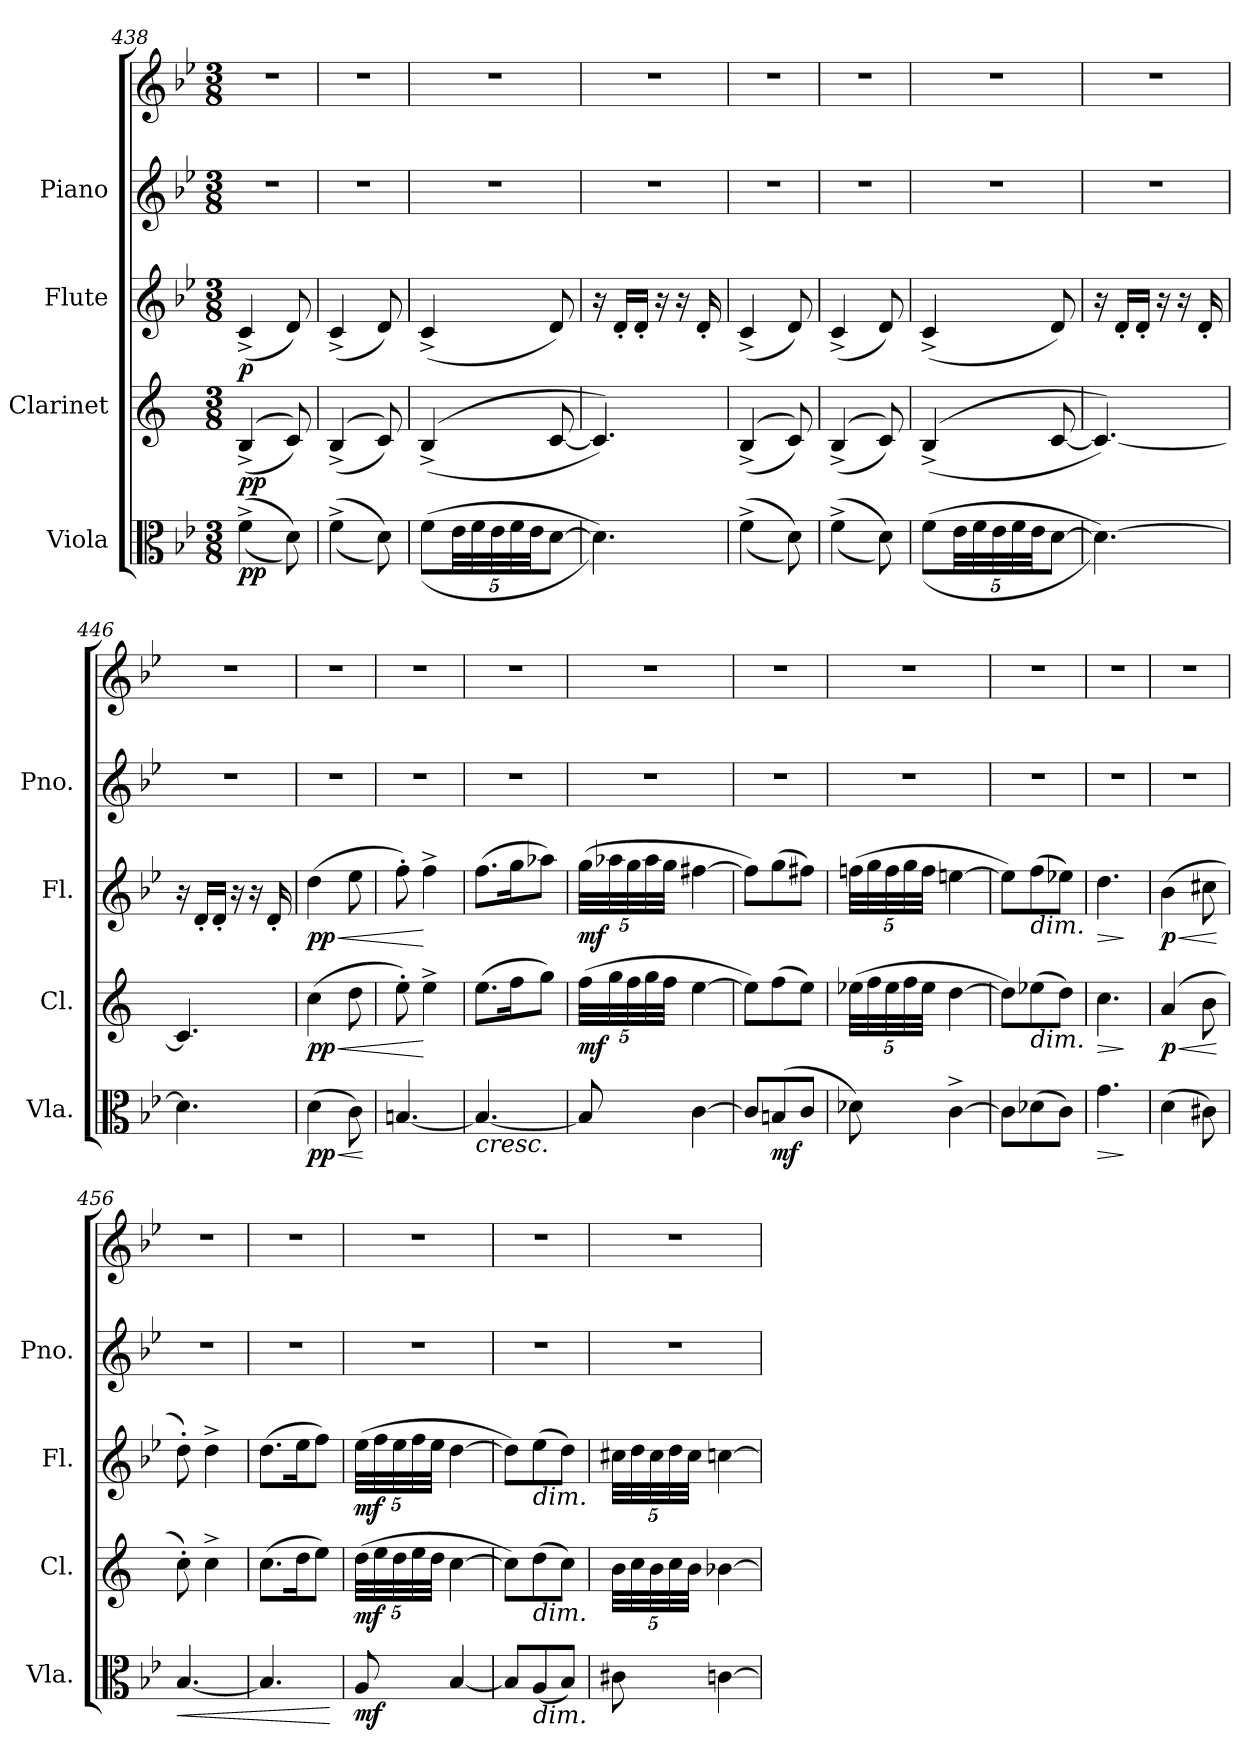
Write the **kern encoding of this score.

**kern	**dynam	**kern	**dynam	**kern	**dynam	**kern	**kern
*part4	*part4	*part3	*part3	*part2	*part2	*part1	*part1
*staff5	*staff5	*staff4	*staff4	*staff3	*staff3	*staff2	*staff1
*I"Viola	*	*I"Clarinet	*	*I"Flute	*	*I"Piano	*
*I'Vla.	*	*I'Cl.	*	*I'Fl.	*	*I'Pno.	*
*clefC3	*	*clefG2	*	*clefG2	*	*clefG2	*clefG2
*	*	*ITrd1c2	*	*	*	*	*
*k[b-e-]	*	*k[b-e-]	*	*k[b-e-]	*	*k[b-e-]	*k[b-e-]
*M3/8	*	*M3/8	*	*M3/8	*	*M3/8	*M3/8
=438	=438	=438	=438	=438	=438	=438	=438
!	!LO:DY:b	!	!	!	!	!	!
!	!LO:DY:n=1:b	!	!LO:DY:b	!	!	!	!
!	!	!	!LO:DY:n=1:b	!	!LO:DY:b	!	!
(>(>4f^\	p p	(<(<4A^/	p p	(<4c^/	p	4.r	4.r
8d\))	.	8B-/))	.	8d/)	.	.	.
=439	=439	=439	=439	=439	=439	=439	=439
(>(>4f^\	.	(<(<4A^/	.	(<4c^/	.	4.r	4.r
8d\))	.	8B-/))	.	8d/)	.	.	.
=440	=440	=440	=440	=440	=440	=440	=440
(>(>8f\L	.	(<(<4A^/	.	(<4c^/	.	4.r	4.r
*Xbrackettup	*	*	*	*	*	*	*
40e-\LL	.	.	.	.	.	.	.
40f\	.	.	.	.	.	.	.
40e-\	.	.	.	.	.	.	.
40f\	.	.	.	.	.	.	.
40e-\JJ	.	.	.	.	.	.	.
[8d\J	.	[8B-/	.	8d/)	.	.	.
=441	=441	=441	=441	=441	=441	=441	=441
4.d\]))	.	4.B-/]))	.	16r	.	4.r	4.r
.	.	.	.	16d'/LL	.	.	.
.	.	.	.	16d'/JJ	.	.	.
.	.	.	.	16r	.	.	.
.	.	.	.	16r	.	.	.
.	.	.	.	16d'/	.	.	.
=442	=442	=442	=442	=442	=442	=442	=442
(>(>4f^\	.	(<(<4A^/	.	(<4c^/	.	4.r	4.r
8d\))	.	8B-/))	.	8d/)	.	.	.
=443	=443	=443	=443	=443	=443	=443	=443
(>(>4f^\	.	(<(<4A^/	.	(<4c^/	.	4.r	4.r
8d\))	.	8B-/))	.	8d/)	.	.	.
=444	=444	=444	=444	=444	=444	=444	=444
(>(>8f\L	.	(<(<4A^/	.	(<4c^/	.	4.r	4.r
40e-\LL	.	.	.	.	.	.	.
40f\	.	.	.	.	.	.	.
40e-\	.	.	.	.	.	.	.
40f\	.	.	.	.	.	.	.
40e-\JJ	.	.	.	.	.	.	.
[8d\J	.	[8B-/	.	8d/)	.	.	.
!!LO:LB:g=z
=445	=445	=445	=445	=445	=445	=445	=445
4.d\_))	.	4.B-/_))	.	16r	.	4.r	4.r
.	.	.	.	16d'/LL	.	.	.
.	.	.	.	16d'/JJ	.	.	.
.	.	.	.	16r	.	.	.
.	.	.	.	16r	.	.	.
.	.	.	.	16d'/	.	.	.
=446	=446	=446	=446	=446	=446	=446	=446
4.d\]	.	4.B-/]	.	16r	.	4.r	4.r
.	.	.	.	16d'/LL	.	.	.
.	.	.	.	16d'/JJ	.	.	.
.	.	.	.	16r	.	.	.
.	.	.	.	16r	.	.	.
.	.	.	.	16d'/	.	.	.
=447	=447	=447	=447	=447	=447	=447	=447
!	!LO:HP:b	!	!LO:HP:b	!	!LO:HP:b	!	!
!	!LO:DY:n=1:b	!	!LO:DY:n=1:b	!	!LO:DY:n=1:b	!	!
(>4d\	< pp	(>4b-\	< pp	(>4dd\	< pp	4.r	4.r
8c\)	.	8cc\	.	8ee-\	.	.	.
.	[	.	.	.	.	.	.
=448	=448	=448	=448	=448	=448	=448	=448
[4.Bn/	.	8dd'\)	.	8ff'\)	.	4.r	4.r
.	.	4dd^\	[	4ff^\	[	.	.
=449	=449	=449	=449	=449	=449	=449	=449
!LO:TX:b:i:t=cresc.	!	!	!	!	!	!	!
4.B/_	.	(>8.dd\L	.	(>8.ff\L	.	4.r	4.r
.	.	16ee-\K	.	16gg\K	.	.	.
.	.	8ff\J)	.	8aa-X\J)	.	.	.
=450	=450	=450	=450	=450	=450	=450	=450
*	*	*Xbrackettup	*	*Xbrackettup	*	*	*
!	!	!	!LO:DY:b	!	!LO:DY:b	!	!
8B/]	.	(>40ee-\LLL	mf	(>40gg\LLL	mf	4.r	4.r
.	.	40ff\	.	40aa-X\	.	.	.
.	.	40ee-\	.	40gg\	.	.	.
.	.	40ff\	.	40aa-\	.	.	.
.	.	40ee-\JJJ	.	40gg\JJJ	.	.	.
[4c\	.	[4dd\	.	[4ff#X\	.	.	.
=451	=451	=451	=451	=451	=451	=451	=451
8c/L]	.	8dd\L])	.	8ff#\L])	.	4.r	4.r
!	!LO:DY:b	!	!	!	!	!	!
(<8Bn/	mf	(>8ee-\	.	(>8gg\	.	.	.
8c/J	.	8dd\J)	.	8ff#X\J)	.	.	.
=452	=452	=452	=452	=452	=452	=452	=452
8d-X\)	.	(>40dd-X\LLL	.	(>40ffn\LLL	.	4.r	4.r
.	.	40ee-\	.	40gg\	.	.	.
.	.	40dd-\	.	40ff\	.	.	.
.	.	40ee-\	.	40gg\	.	.	.
.	.	40dd-\JJJ	.	40ff\JJJ	.	.	.
[4c^\	.	[4cc\	.	[4een\	.	.	.
!!LO:PB:g=z
=453	=453	=453	=453	=453	=453	=453	=453
8c\L]	.	8cc\L])	.	8ee\L])	.	4.r	4.r
!	!	!	!	!LO:TX:b:i:t=dim.	!	!	!
!	!	!LO:TX:b:i:t=dim.	!	!	!	!	!
(>8d-X\	.	(>8dd-X\	.	(>8ff\	.	.	.
8c\J)	.	8cc\J)	.	8ee-X\J)	.	.	.
=454	=454	=454	=454	=454	=454	=454	=454
!	!LO:HP:b	!	!LO:HP:b	!	!LO:HP:b	!	!
4.g\	>	4.b-\	>	4.dd\	>	4.r	4.r
.	]	.	]	.	]	.	.
=455	=455	=455	=455	=455	=455	=455	=455
!	!	!	!LO:HP:b	!	!LO:HP:b	!	!
!	!	!	!LO:DY:n=1:b	!	!LO:DY:n=1:b	!	!
(>4d\	.	(>4g/	< p	(>4b-\	< p	4.r	4.r
8c#X\)	.	8a\	.	8cc#X\	.	.	.
.	.	.	[	.	[	.	.
=456	=456	=456	=456	=456	=456	=456	=456
!	!LO:HP:b	!	!	!	!	!	!
[4.B-/	<	8b-'\)	.	8dd'\)	.	4.r	4.r
.	.	4b-^\	.	4dd^\	.	.	.
=457	=457	=457	=457	=457	=457	=457	=457
4.B-/]	.	(>8.b-\L	.	(>8.dd\L	.	4.r	4.r
.	.	16cc\K	.	16ee-\K	.	.	.
.	.	8dd\J)	.	8ff\J)	.	.	.
.	[	.	.	.	.	.	.
=458	=458	=458	=458	=458	=458	=458	=458
!	!LO:DY:b	!	!LO:DY:b	!	!LO:DY:b	!	!
8A/	mf	(>40cc\LLL	mf	(>40ee-\LLL	mf	4.r	4.r
.	.	40dd\	.	40ff\	.	.	.
.	.	40cc\	.	40ee-\	.	.	.
.	.	40dd\	.	40ff\	.	.	.
.	.	40cc\JJJ	.	40ee-\JJJ	.	.	.
[4B-/	.	[4b-\	.	[4dd\	.	.	.
=459	=459	=459	=459	=459	=459	=459	=459
8B-/L]	.	8b-\L])	.	8dd\L])	.	4.r	4.r
!	!	!	!	!LO:TX:b:i:t=dim.	!	!	!
!	!	!LO:TX:b:i:t=dim.	!	!	!	!	!
!LO:TX:b:i:t=dim.	!	!	!	!	!	!	!
(<8A/	.	(>8cc\	.	(>8ee-\	.	.	.
8B-/J)	.	8b-\J)	.	8dd\J)	.	.	.
=460	=460	=460	=460	=460	=460	=460	=460
8c#X\	.	40a\LLL	.	40cc#X\LLL	.	4.r	4.r
.	.	40b-\	.	40dd\	.	.	.
.	.	40a\	.	40cc#\	.	.	.
.	.	40b-\	.	40dd\	.	.	.
.	.	40a\JJJ	.	40cc#\JJJ	.	.	.
[4cn\	.	[4a-X\	.	[4ccn\	.	.	.
=	=	=	=	=	=	=	=
*-	*-	*-	*-	*-	*-	*-	*-
